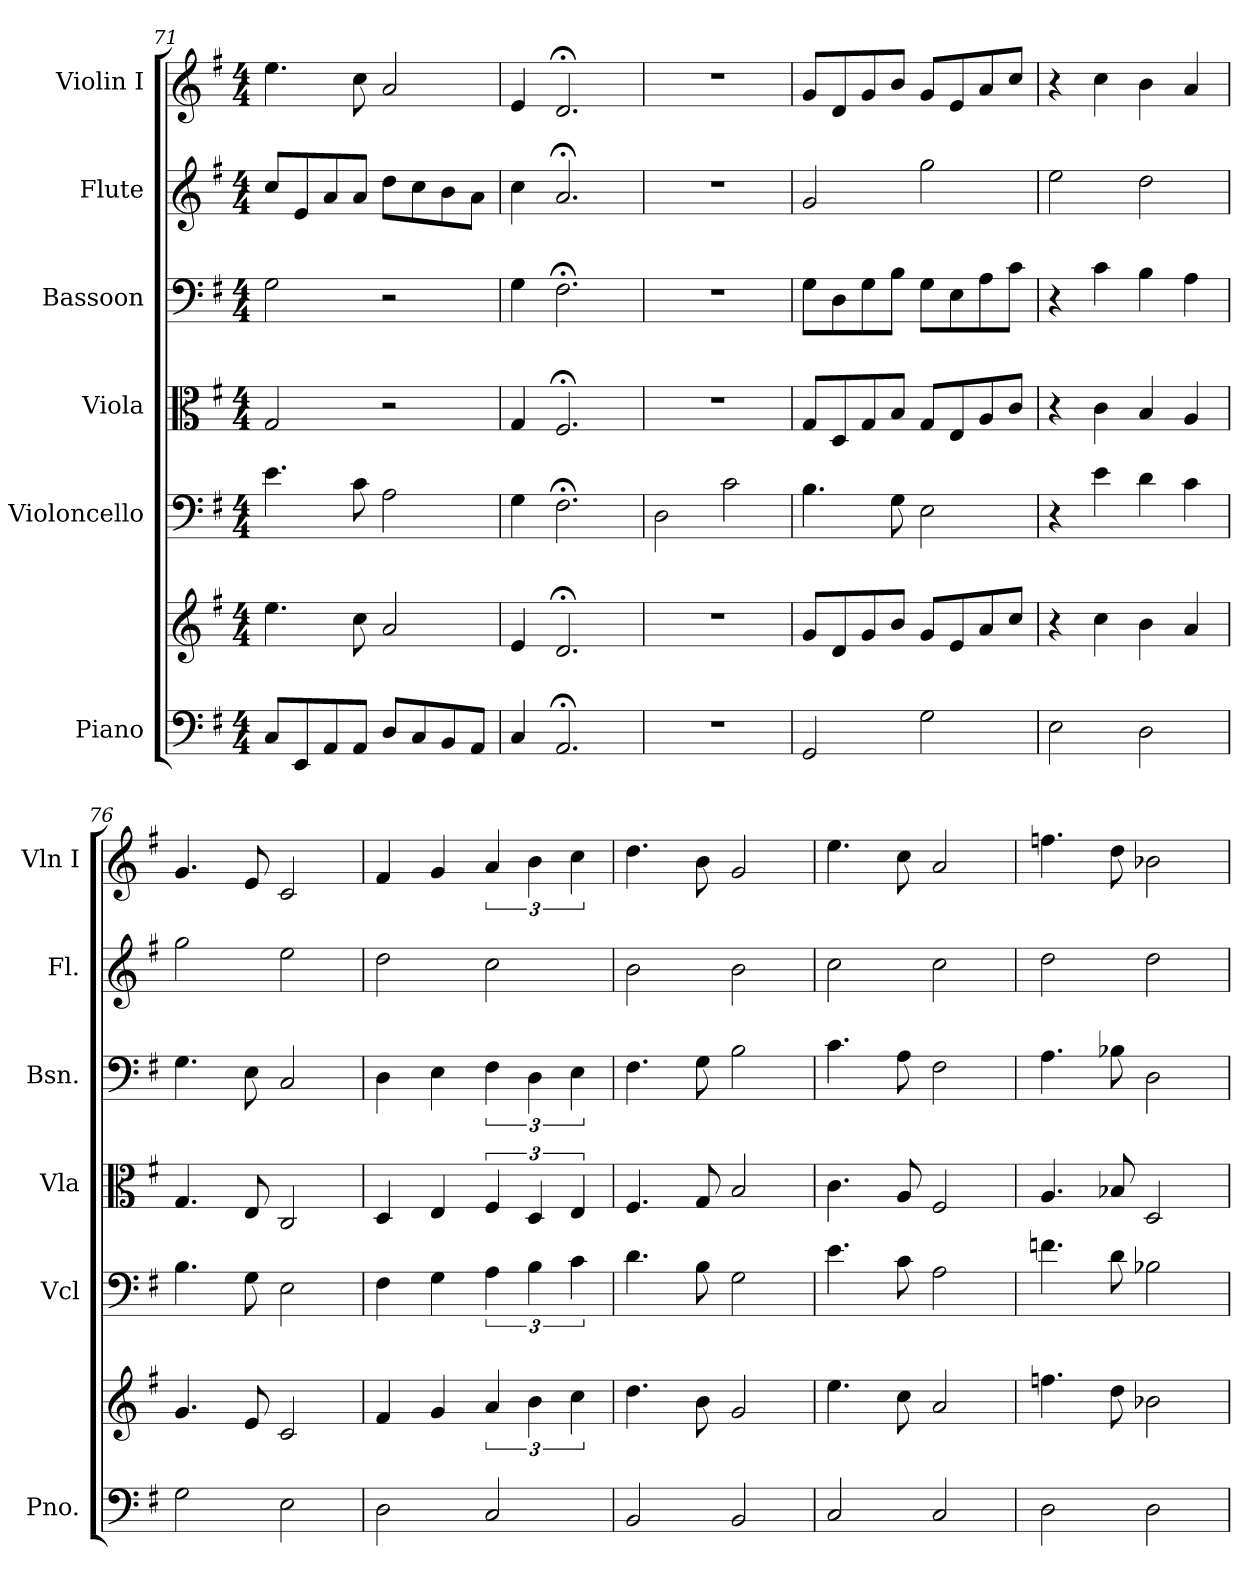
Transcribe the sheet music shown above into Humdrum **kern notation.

**kern	**kern	**kern	**kern	**kern	**kern	**kern
*part6	*part6	*part5	*part4	*part3	*part2	*part1
*staff7	*staff6	*staff5	*staff4	*staff3	*staff2	*staff1
*I"Piano	*	*I"Violoncello	*I"Viola	*I"Bassoon	*I"Flute	*I"Violin I
*I'Pno.	*	*I'Vcl	*I'Vla	*I'Bsn.	*I'Fl.	*I'Vln I
*clefF4	*clefG2	*clefF4	*clefC3	*clefF4	*clefG2	*clefG2
*k[f#]	*k[f#]	*k[f#]	*k[f#]	*k[f#]	*k[f#]	*k[f#]
*M4/4	*M4/4	*M4/4	*M4/4	*M4/4	*M4/4	*M4/4
=71	=71	=71	=71	=71	=71	=71
8C/L	4.ee\	4.e\	2G/	2G\	8cc/L	4.ee\
8EE/	.	.	.	.	8e/	.
8AA/	.	.	.	.	8a/	.
8AA/J	8cc\	8c\	.	.	8a/J	8cc\
8D/L	2a/	2A\	2r	2r	8dd\L	2a/
8C/	.	.	.	.	8cc\	.
8BB/	.	.	.	.	8b\	.
8AA/J	.	.	.	.	8a\J	.
=72	=72	=72	=72	=72	=72	=72
4C/	4e/	4G\	4G/	4G\	4cc\	4e/
2.AA;</	2.d;</	2.F#;<\	2.F#;</	2.F#;<\	2.a;</	2.d;</
=73	=73	=73	=73	=73	=73	=73
1r	1r	2D\	1r	1r	1r	1r
.	.	2c\	.	.	.	.
!!LO:PB:g=z
=74	=74	=74	=74	=74	=74	=74
2GG/	8g/L	4.B\	8G/L	8G\L	2g/	8g/L
.	8d/	.	8D/	8D\	.	8d/
.	8g/	.	8G/	8G\	.	8g/
.	8b/J	8G\	8B/J	8B\J	.	8b/J
2G\	8g/L	2E\	8G/L	8G\L	2gg\	8g/L
.	8e/	.	8E/	8E\	.	8e/
.	8a/	.	8A/	8A\	.	8a/
.	8cc/J	.	8c/J	8c\J	.	8cc/J
=75	=75	=75	=75	=75	=75	=75
2E\	4r	4r	4r	4r	2ee\	4r
.	4cc\	4e\	4c\	4c\	.	4cc\
2D\	4b\	4d\	4B/	4B\	2dd\	4b\
.	4a/	4c\	4A/	4A\	.	4a/
=76	=76	=76	=76	=76	=76	=76
2G\	4.g/	4.B\	4.G/	4.G\	2gg\	4.g/
.	8e/	8G\	8E/	8E\	.	8e/
2E\	2c/	2E\	2C/	2C/	2ee\	2c/
=77	=77	=77	=77	=77	=77	=77
2D\	4f#/	4F#\	4D/	4D\	2dd\	4f#/
.	4g/	4G\	4E/	4E\	.	4g/
2C/	6a/	6A\	6F#/	6F#\	2cc\	6a/
.	6b\	6B\	6D/	6D\	.	6b\
.	6cc\	6c\	6E/	6E\	.	6cc\
=78	=78	=78	=78	=78	=78	=78
2BB/	4.dd\	4.d\	4.F#/	4.F#\	2b\	4.dd\
.	8b\	8B\	8G/	8G\	.	8b\
2BB/	2g/	2G\	2B/	2B\	2b\	2g/
=79	=79	=79	=79	=79	=79	=79
2C/	4.ee\	4.e\	4.c\	4.c\	2cc\	4.ee\
.	8cc\	8c\	8A/	8A\	.	8cc\
2C/	2a/	2A\	2F#/	2F#\	2cc\	2a/
=80	=80	=80	=80	=80	=80	=80
2D\	4.ffn\	4.fn\	4.A/	4.A\	2dd\	4.ffn\
.	8dd\	8d\	8B-X/	8B-X\	.	8dd\
2D\	2b-X\	2B-X\	2D/	2D\	2dd\	2b-X\
=	=	=	=	=	=	=
*-	*-	*-	*-	*-	*-	*-
